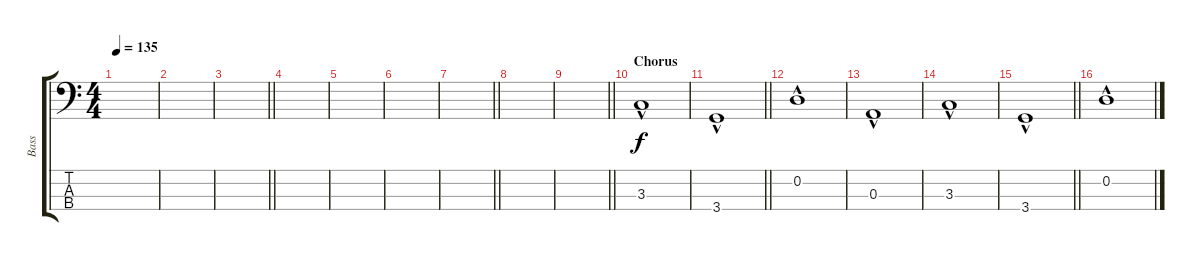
\track ("Bass" "Bass") {instrument electricbassfinger}
\staff {score tabs}
\tuning (G2 D2 A1 E1) {hide}
\ts (4 4)
\tempo 135
\clef f4
\ks c
|
|
\barLineRight lightlight
|
|
|
|
\barLineRight lightlight
|
|
\barLineRight lightlight
|
\section ("" "Chorus")
3.3{hac}.1 |
\barLineRight lightlight
3.4{hac}.1 |
0.2{hac}.1 |
0.3{hac}.1 |
3.3{hac}.1 |
\barLineRight lightlight
3.4{hac}.1 |
0.2{hac}.1
